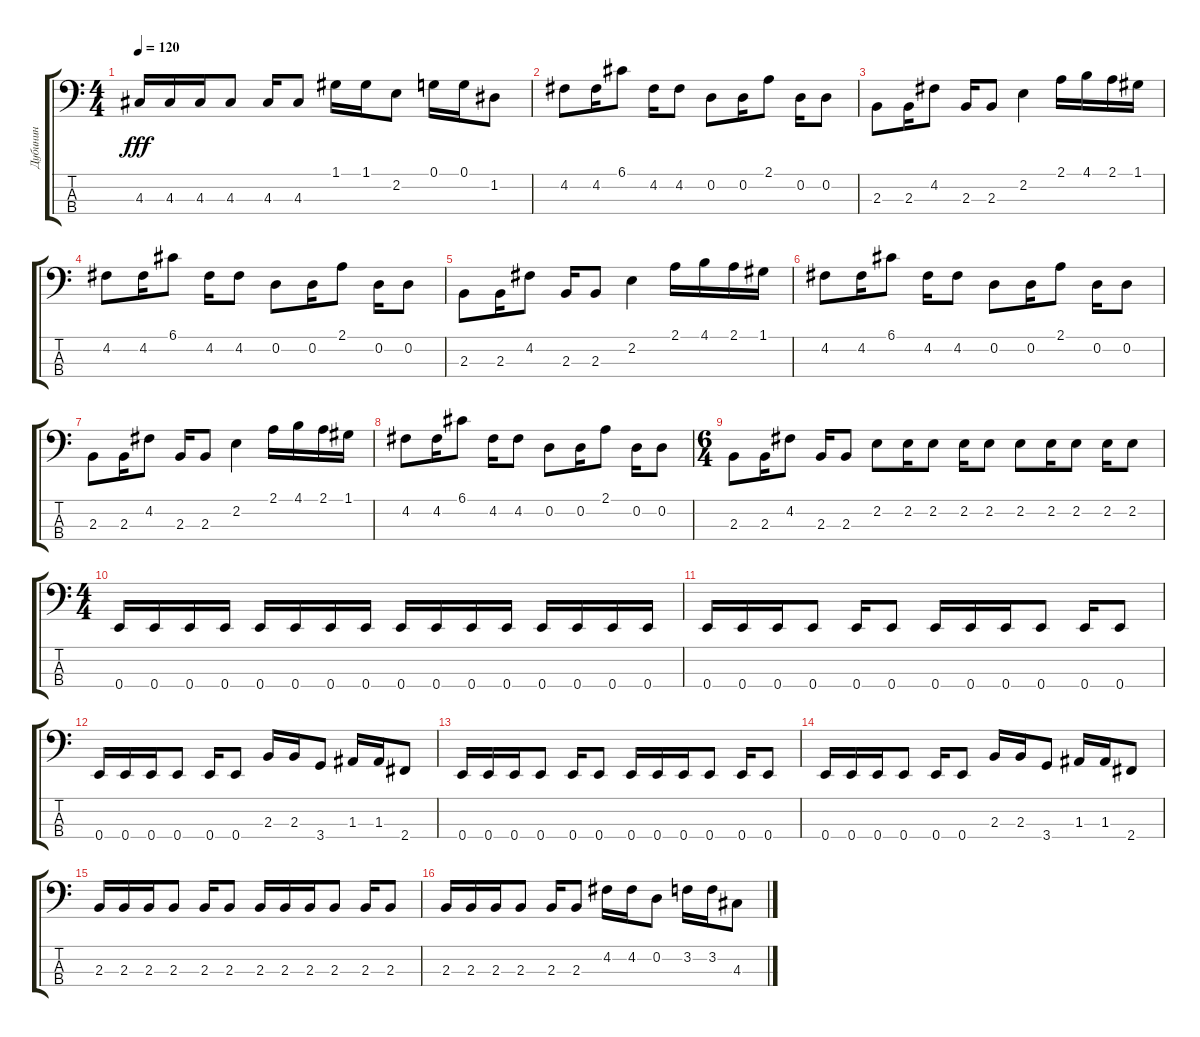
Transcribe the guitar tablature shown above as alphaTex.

\track ("Дубинин" "Дубинин") {instrument electricbassfinger}
\staff {score tabs}
\tuning (G2 D2 A1 E1) {hide}
\ts (4 4)
\tempo 120
\clef f4
\ks c
4.3.16{dy fff} 4.3.16 4.3.16 4.3.8 4.3.16 4.3.8 1.1.16 1.1.16 2.2.8 0.1.16 0.1.16 1.2.8 |
4.2.8 4.2.16 6.1.8 4.2.16 4.2.8 0.2.8 0.2.16 2.1.8 0.2.16 0.2.8 |
2.3.8 2.3.16 4.2.8 2.3.16 2.3.8 2.2.4 2.1.16 4.1.16 2.1.16 1.1.16 |
4.2.8 4.2.16 6.1.8 4.2.16 4.2.8 0.2.8 0.2.16 2.1.8 0.2.16 0.2.8 |
2.3.8 2.3.16 4.2.8 2.3.16 2.3.8 2.2.4 2.1.16 4.1.16 2.1.16 1.1.16 |
4.2.8 4.2.16 6.1.8 4.2.16 4.2.8 0.2.8 0.2.16 2.1.8 0.2.16 0.2.8 |
2.3.8 2.3.16 4.2.8 2.3.16 2.3.8 2.2.4 2.1.16 4.1.16 2.1.16 1.1.16 |
4.2.8 4.2.16 6.1.8 4.2.16 4.2.8 0.2.8 0.2.16 2.1.8 0.2.16 0.2.8 |
\ts (6 4)
2.3.8 2.3.16 4.2.8 2.3.16 2.3.8 2.2.8 2.2.16 2.2.8 2.2.16 2.2.8 2.2.8 2.2.16 2.2.8 2.2.16 2.2.8 |
\ts (4 4)
0.4.16 0.4.16 0.4.16 0.4.16 0.4.16 0.4.16 0.4.16 0.4.16 0.4.16 0.4.16 0.4.16 0.4.16 0.4.16 0.4.16 0.4.16 0.4.16 |
0.4.16 0.4.16 0.4.16 0.4.8 0.4.16 0.4.8 0.4.16 0.4.16 0.4.16 0.4.8 0.4.16 0.4.8 |
0.4.16 0.4.16 0.4.16 0.4.8 0.4.16 0.4.8 2.3.16 2.3.16 3.4.8 1.3.16 1.3.16 2.4.8 |
0.4.16 0.4.16 0.4.16 0.4.8 0.4.16 0.4.8 0.4.16 0.4.16 0.4.16 0.4.8 0.4.16 0.4.8 |
0.4.16 0.4.16 0.4.16 0.4.8 0.4.16 0.4.8 2.3.16 2.3.16 3.4.8 1.3.16 1.3.16 2.4.8 |
2.3.16 2.3.16 2.3.16 2.3.8 2.3.16 2.3.8 2.3.16 2.3.16 2.3.16 2.3.8 2.3.16 2.3.8 |
2.3.16 2.3.16 2.3.16 2.3.8 2.3.16 2.3.8 4.2.16 4.2.16 0.2.8 3.2.16 3.2.16 4.3.8
